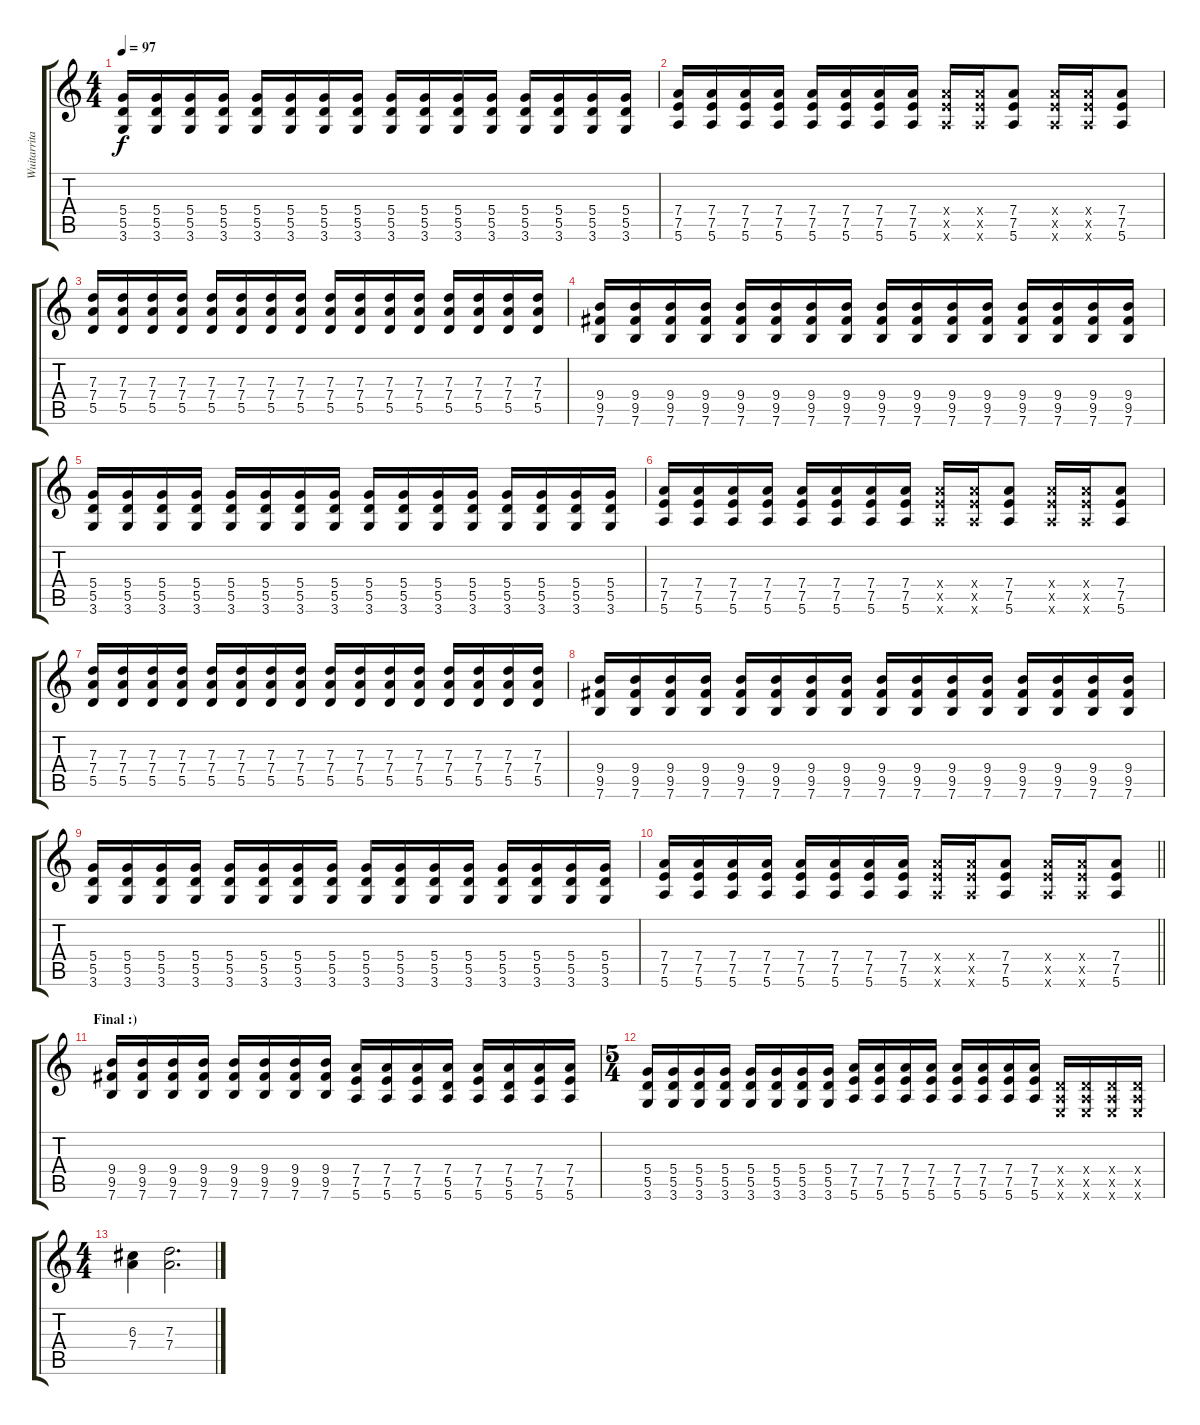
\track ("Wuitarrita 2 - Ritmika" "Wuitarrita") {instrument overdrivenguitar}
\staff {score tabs}
\tuning (E4 B3 G3 D3 A2 E2) {hide}
\ts (4 4)
\tempo 97
\clef g2
\ks c
(5.4 5.5 3.6).16{dy f} (5.4 5.5 3.6).16 (5.4 5.5 3.6).16 (5.4 5.5 3.6).16 (5.4 5.5 3.6).16 (5.4 5.5 3.6).16 (5.4 5.5 3.6).16 (5.4 5.5 3.6).16 (5.4 5.5 3.6).16 (5.4 5.5 3.6).16 (5.4 5.5 3.6).16 (5.4 5.5 3.6).16 (5.4 5.5 3.6).16 (5.4 5.5 3.6).16 (5.4 5.5 3.6).16 (5.4 5.5 3.6).16 |
(7.4 7.5 5.6).16 (7.4 7.5 5.6).16 (7.4 7.5 5.6).16 (7.4 7.5 5.6).16 (7.4 7.5 5.6).16 (7.4 7.5 5.6).16 (7.4 7.5 5.6).16 (7.4 7.5 5.6).16 (7.4{x} 7.5{x} 5.6{x}).16 (7.4{x} 7.5{x} 5.6{x}).16 (7.4 7.5 5.6).8 (7.4{x} 7.5{x} 5.6{x}).16 (7.4{x} 7.5{x} 5.6{x}).16 (7.4 7.5 5.6).8 |
(7.3 7.4 5.5).16 (7.3 7.4 5.5).16 (7.3 7.4 5.5).16 (7.3 7.4 5.5).16 (7.3 7.4 5.5).16 (7.3 7.4 5.5).16 (7.3 7.4 5.5).16 (7.3 7.4 5.5).16 (7.3 7.4 5.5).16 (7.3 7.4 5.5).16 (7.3 7.4 5.5).16 (7.3 7.4 5.5).16 (7.3 7.4 5.5).16 (7.3 7.4 5.5).16 (7.3 7.4 5.5).16 (7.3 7.4 5.5).16 |
(9.4 9.5 7.6).16 (9.4 9.5 7.6).16 (9.4 9.5 7.6).16 (9.4 9.5 7.6).16 (9.4 9.5 7.6).16 (9.4 9.5 7.6).16 (9.4 9.5 7.6).16 (9.4 9.5 7.6).16 (9.4 9.5 7.6).16 (9.4 9.5 7.6).16 (9.4 9.5 7.6).16 (9.4 9.5 7.6).16 (9.4 9.5 7.6).16 (9.4 9.5 7.6).16 (9.4 9.5 7.6).16 (9.4 9.5 7.6).16 |
(5.4 5.5 3.6).16 (5.4 5.5 3.6).16 (5.4 5.5 3.6).16 (5.4 5.5 3.6).16 (5.4 5.5 3.6).16 (5.4 5.5 3.6).16 (5.4 5.5 3.6).16 (5.4 5.5 3.6).16 (5.4 5.5 3.6).16 (5.4 5.5 3.6).16 (5.4 5.5 3.6).16 (5.4 5.5 3.6).16 (5.4 5.5 3.6).16 (5.4 5.5 3.6).16 (5.4 5.5 3.6).16 (5.4 5.5 3.6).16 |
(7.4 7.5 5.6).16 (7.4 7.5 5.6).16 (7.4 7.5 5.6).16 (7.4 7.5 5.6).16 (7.4 7.5 5.6).16 (7.4 7.5 5.6).16 (7.4 7.5 5.6).16 (7.4 7.5 5.6).16 (7.4{x} 7.5{x} 5.6{x}).16 (7.4{x} 7.5{x} 5.6{x}).16 (7.4 7.5 5.6).8 (7.4{x} 7.5{x} 5.6{x}).16 (7.4{x} 7.5{x} 5.6{x}).16 (7.4 7.5 5.6).8 |
(7.3 7.4 5.5).16 (7.3 7.4 5.5).16 (7.3 7.4 5.5).16 (7.3 7.4 5.5).16 (7.3 7.4 5.5).16 (7.3 7.4 5.5).16 (7.3 7.4 5.5).16 (7.3 7.4 5.5).16 (7.3 7.4 5.5).16 (7.3 7.4 5.5).16 (7.3 7.4 5.5).16 (7.3 7.4 5.5).16 (7.3 7.4 5.5).16 (7.3 7.4 5.5).16 (7.3 7.4 5.5).16 (7.3 7.4 5.5).16 |
(9.4 9.5 7.6).16 (9.4 9.5 7.6).16 (9.4 9.5 7.6).16 (9.4 9.5 7.6).16 (9.4 9.5 7.6).16 (9.4 9.5 7.6).16 (9.4 9.5 7.6).16 (9.4 9.5 7.6).16 (9.4 9.5 7.6).16 (9.4 9.5 7.6).16 (9.4 9.5 7.6).16 (9.4 9.5 7.6).16 (9.4 9.5 7.6).16 (9.4 9.5 7.6).16 (9.4 9.5 7.6).16 (9.4 9.5 7.6).16 |
(5.4 5.5 3.6).16 (5.4 5.5 3.6).16 (5.4 5.5 3.6).16 (5.4 5.5 3.6).16 (5.4 5.5 3.6).16 (5.4 5.5 3.6).16 (5.4 5.5 3.6).16 (5.4 5.5 3.6).16 (5.4 5.5 3.6).16 (5.4 5.5 3.6).16 (5.4 5.5 3.6).16 (5.4 5.5 3.6).16 (5.4 5.5 3.6).16 (5.4 5.5 3.6).16 (5.4 5.5 3.6).16 (5.4 5.5 3.6).16 |
\barLineRight lightlight
(7.4 7.5 5.6).16 (7.4 7.5 5.6).16 (7.4 7.5 5.6).16 (7.4 7.5 5.6).16 (7.4 7.5 5.6).16 (7.4 7.5 5.6).16 (7.4 7.5 5.6).16 (7.4 7.5 5.6).16 (7.4{x} 7.5{x} 5.6{x}).16 (7.4{x} 7.5{x} 5.6{x}).16 (7.4 7.5 5.6).8 (7.4{x} 7.5{x} 5.6{x}).16 (7.4{x} 7.5{x} 5.6{x}).16 (7.4 7.5 5.6).8 |
\section ("" "Final :)")
(9.4 9.5 7.6).16{instrument distortionguitar} (9.4 9.5 7.6).16 (9.4 9.5 7.6).16 (9.4 9.5 7.6).16 (9.4 9.5 7.6).16 (9.4 9.5 7.6).16 (9.4 9.5 7.6).16 (9.4 9.5 7.6).16 (7.4 7.5 5.6).16 (7.4 7.5 5.6).16 (7.4 7.5 5.6).16 (7.4 5.5 5.6).16 (7.4 7.5 5.6).16 (7.4 5.5 5.6).16 (7.4 7.5 5.6).16 (7.4 7.5 5.6).16 |
\ts (5 4)
(5.4 5.5 3.6).16 (5.4 5.5 3.6).16 (5.4 5.5 3.6).16 (5.4 5.5 3.6).16 (5.4 5.5 3.6).16 (5.4 5.5 3.6).16 (5.4 5.5 3.6).16 (5.4 5.5 3.6).16 (7.4 7.5 5.6).16 (7.4 7.5 5.6).16 (7.4 7.5 5.6).16 (7.4 7.5 5.6).16 (7.4 7.5 5.6).16 (7.4 7.5 5.6).16 (7.4 7.5 5.6).16 (7.4 7.5 5.6).16 (0.4{x} 0.5{x} 0.6{x}).16 (0.4{x} 0.5{x} 0.6{x}).16 (0.4{x} 0.5{x} 0.6{x}).16 (0.4{x} 0.5{x} 0.6{x}).16 |
\ts (4 4)
(6.3 7.4).4 (7.3 7.4).2{d}
